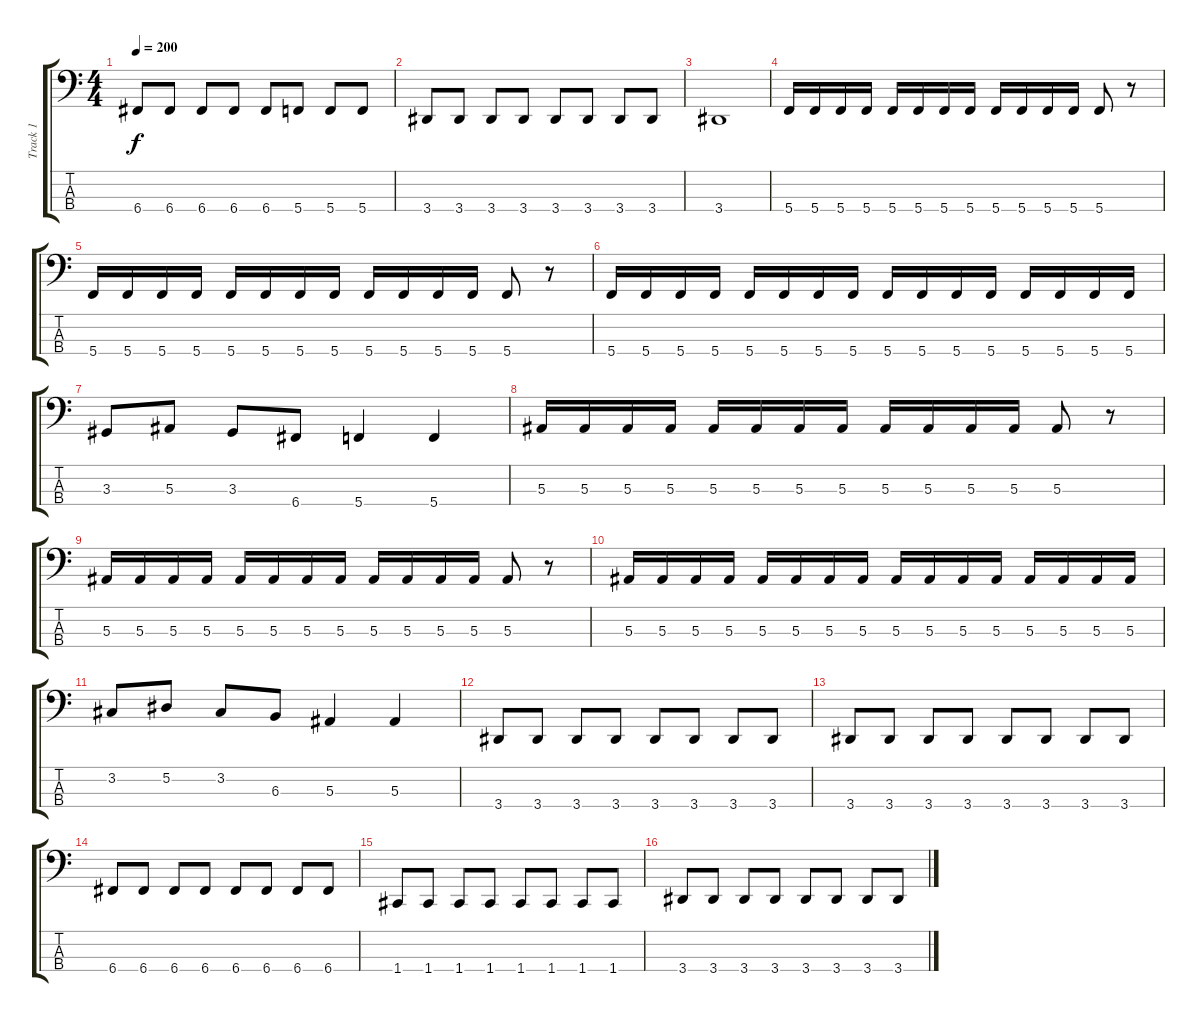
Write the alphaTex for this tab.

\track ("Track 1" "Track 1") {instrument electricbasspick}
\staff {score tabs}
\tuning (Eb2 Bb1 F1 C1) {hide}
\ts (4 4)
\tempo 200
\clef f4
\ks c
6.4.8{dy f} 6.4.8 6.4.8 6.4.8 6.4.8 5.4.8 5.4.8 5.4.8 |
3.4.8 3.4.8 3.4.8 3.4.8 3.4.8 3.4.8 3.4.8 3.4.8 |
3.4.1{instrument electricbasspick} |
5.4.16 5.4.16 5.4.16 5.4.16 5.4.16 5.4.16 5.4.16 5.4.16 5.4.16 5.4.16 5.4.16 5.4.16 5.4.8 r.8 |
5.4.16 5.4.16 5.4.16 5.4.16 5.4.16 5.4.16 5.4.16 5.4.16 5.4.16 5.4.16 5.4.16 5.4.16 5.4.8 r.8 |
5.4.16 5.4.16 5.4.16 5.4.16 5.4.16 5.4.16 5.4.16 5.4.16 5.4.16 5.4.16 5.4.16 5.4.16 5.4.16 5.4.16 5.4.16 5.4.16 |
3.3.8 5.3.8 3.3.8 6.4.8 5.4.4 5.4.4 |
5.3.16 5.3.16 5.3.16 5.3.16 5.3.16 5.3.16 5.3.16 5.3.16 5.3.16 5.3.16 5.3.16 5.3.16 5.3.8 r.8 |
5.3.16 5.3.16 5.3.16 5.3.16 5.3.16 5.3.16 5.3.16 5.3.16 5.3.16 5.3.16 5.3.16 5.3.16 5.3.8 r.8 |
5.3.16 5.3.16 5.3.16 5.3.16 5.3.16 5.3.16 5.3.16 5.3.16 5.3.16 5.3.16 5.3.16 5.3.16 5.3.16 5.3.16 5.3.16 5.3.16 |
3.2.8 5.2.8 3.2.8 6.3.8 5.3.4 5.3.4 |
3.4.8 3.4.8 3.4.8 3.4.8 3.4.8 3.4.8 3.4.8 3.4.8 |
3.4.8 3.4.8 3.4.8 3.4.8 3.4.8 3.4.8 3.4.8 3.4.8 |
6.4.8 6.4.8 6.4.8 6.4.8 6.4.8 6.4.8 6.4.8 6.4.8 |
1.4.8 1.4.8 1.4.8 1.4.8 1.4.8 1.4.8 1.4.8 1.4.8 |
3.4.8 3.4.8 3.4.8 3.4.8 3.4.8 3.4.8 3.4.8 3.4.8
